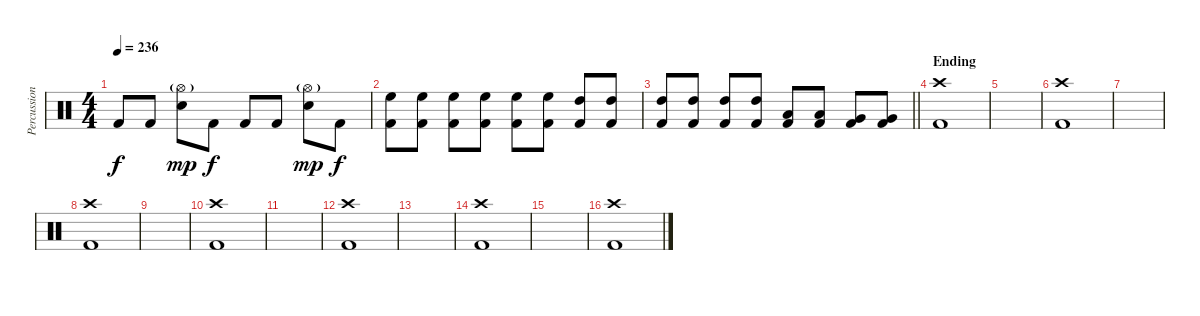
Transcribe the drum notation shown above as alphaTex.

\track ("Percussion" "Percussion") {instrument percussion}
\staff {score}
\articulation defaults
\ts (4 4)
\tempo 236
\clef neutral
\ks c "Kick (hit) 2".8{dy f} "Kick (hit) 2".8
("Hi-Hat (open)"{g} "Electric Snare (hit)").8{dy mp} "Kick (hit) 2".8{dy f} "Kick (hit) 2".8 "Kick (hit) 2".8 ("Hi-Hat (open)"{g} "Electric Snare (hit)").8{dy mp} "Kick (hit) 2".8{dy f} |
("High Floor Tom (hit)" "Kick (hit) 2").8 ("High Floor Tom (hit)" "Kick (hit) 2").8 ("High Floor Tom (hit)" "Kick (hit) 2").8 ("High Floor Tom (hit)" "Kick (hit) 2").8 ("High Floor Tom (hit)" "Kick (hit) 2").8 ("High Floor Tom (hit)" "Kick (hit) 2").8 ("High Tom (hit)" "Kick (hit) 2").8 ("High Tom (hit)" "Kick (hit) 2").8 |
\barLineRight lightlight
("High Tom (hit)" "Kick (hit) 2").8 ("High Tom (hit)" "Kick (hit) 2").8 ("High Tom (hit)" "Kick (hit) 2").8 ("High Tom (hit)" "Kick (hit) 2").8 ("Low Tom (hit)" "Kick (hit) 2").8 ("Low Tom (hit)" "Kick (hit) 2").8 ("Very Low Tom (hit)" "Kick (hit) 2").8 ("Very Low Tom (hit)" "Kick (hit) 2").8 |
\section ("" "Ending")
("Crash high (hit)" "Kick (hit) 2").1 |
|
("Crash high (hit)" "Kick (hit) 2").1 |
|
("Crash high (hit)" "Kick (hit) 2").1 |
|
("Crash high (hit)" "Kick (hit) 2").1 |
|
("Crash high (hit)" "Kick (hit) 2").1 |
|
("Crash high (hit)" "Kick (hit) 2").1 |
|
("Crash high (hit)" "Kick (hit) 2").1
